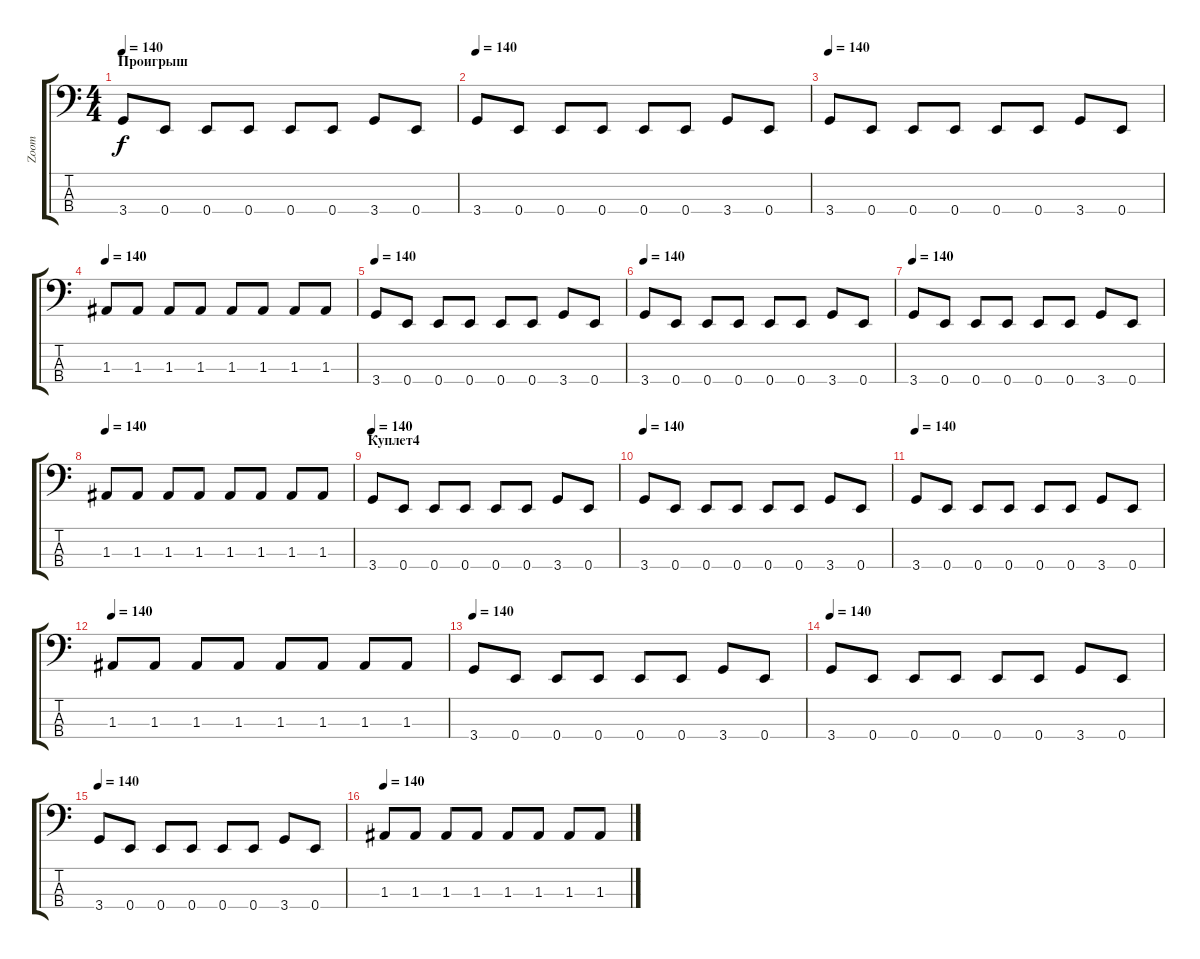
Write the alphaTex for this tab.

\track ("Zoom" "Zoom") {instrument electricbassfinger}
\staff {score tabs}
\tuning (G2 D2 A1 E1) {hide}
\ts (4 4)
\section ("" "Проигрыш")
\tempo 140
\clef f4
\ks c
3.4.8{dy f} 0.4.8 0.4.8 0.4.8 0.4.8 0.4.8 3.4.8 0.4.8 |
\tempo 140
3.4.8 0.4.8 0.4.8 0.4.8 0.4.8 0.4.8 3.4.8 0.4.8 |
\tempo 140
3.4.8 0.4.8 0.4.8 0.4.8 0.4.8 0.4.8 3.4.8 0.4.8 |
\tempo 140
1.3.8 1.3.8 1.3.8 1.3.8 1.3.8 1.3.8 1.3.8 1.3.8 |
\tempo 140
3.4.8 0.4.8 0.4.8 0.4.8 0.4.8 0.4.8 3.4.8 0.4.8 |
\tempo 140
3.4.8 0.4.8 0.4.8 0.4.8 0.4.8 0.4.8 3.4.8 0.4.8 |
\tempo 140
3.4.8 0.4.8 0.4.8 0.4.8 0.4.8 0.4.8 3.4.8 0.4.8 |
\tempo 140
1.3.8 1.3.8 1.3.8 1.3.8 1.3.8 1.3.8 1.3.8 1.3.8 |
\section ("" "Куплет4")
\tempo 140
3.4.8 0.4.8 0.4.8 0.4.8 0.4.8 0.4.8 3.4.8 0.4.8 |
\tempo 140
3.4.8 0.4.8 0.4.8 0.4.8 0.4.8 0.4.8 3.4.8 0.4.8 |
\tempo 140
3.4.8 0.4.8 0.4.8 0.4.8 0.4.8 0.4.8 3.4.8 0.4.8 |
\tempo 140
1.3.8 1.3.8 1.3.8 1.3.8 1.3.8 1.3.8 1.3.8 1.3.8 |
\tempo 140
3.4.8 0.4.8 0.4.8 0.4.8 0.4.8 0.4.8 3.4.8 0.4.8 |
\tempo 140
3.4.8 0.4.8 0.4.8 0.4.8 0.4.8 0.4.8 3.4.8 0.4.8 |
\tempo 140
3.4.8 0.4.8 0.4.8 0.4.8 0.4.8 0.4.8 3.4.8 0.4.8 |
\tempo 140
1.3.8 1.3.8 1.3.8 1.3.8 1.3.8 1.3.8 1.3.8 1.3.8
